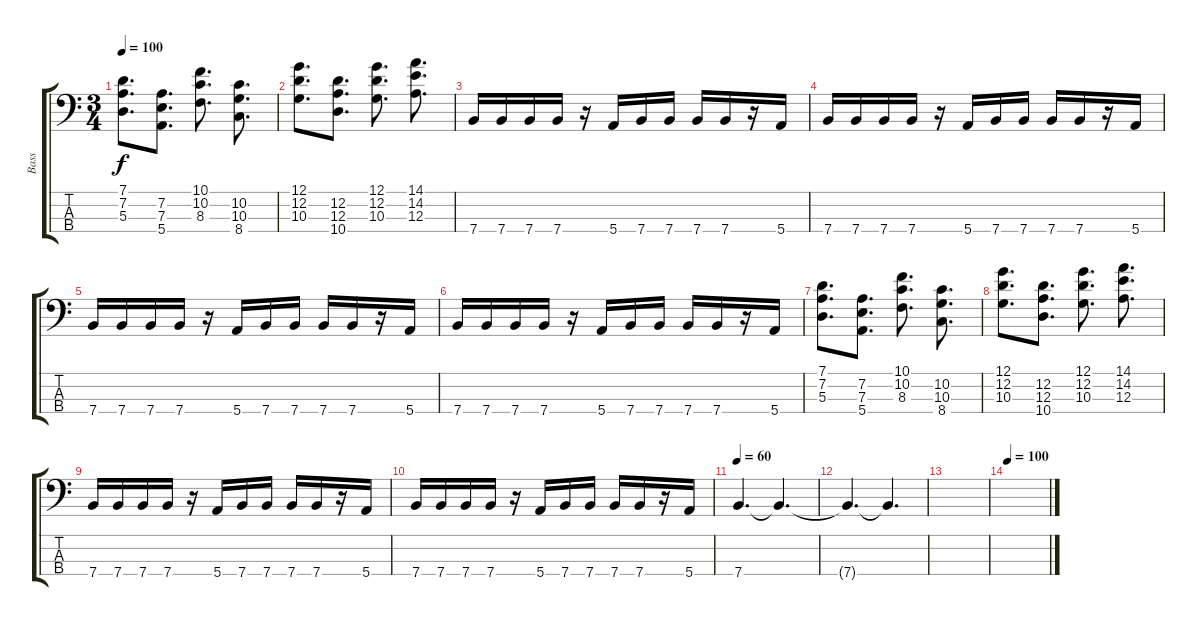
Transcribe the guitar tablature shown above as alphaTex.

\track ("Bass" "Bass") {instrument electricbassfinger}
\staff {score tabs}
\tuning (G2 D2 A1 E1) {hide}
\ts (3 4)
\tempo 100
\clef f4
\ks c
(7.1 7.2 5.3).8{d dy f} (7.2 7.3 5.4).8{d} (10.1 10.2 8.3).8{d} (10.2 10.3 8.4).8{d} |
(12.1 12.2 10.3).8{d} (12.2 12.3 10.4).8{d} (12.1 12.2 10.3).8{d} (14.1 14.2 12.3).8{d} |
7.4.16 7.4.16 7.4.16 7.4.16 r.16 5.4.16 7.4.16 7.4.16 7.4.16 7.4.16 r.16 5.4.16 |
7.4.16 7.4.16 7.4.16 7.4.16 r.16 5.4.16 7.4.16 7.4.16 7.4.16 7.4.16 r.16 5.4.16 |
7.4.16 7.4.16 7.4.16 7.4.16 r.16 5.4.16 7.4.16 7.4.16 7.4.16 7.4.16 r.16 5.4.16 |
7.4.16 7.4.16 7.4.16 7.4.16 r.16 5.4.16 7.4.16 7.4.16 7.4.16 7.4.16 r.16 5.4.16 |
(7.1 7.2 5.3).8{d} (7.2 7.3 5.4).8{d} (10.1 10.2 8.3).8{d} (10.2 10.3 8.4).8{d} |
(12.1 12.2 10.3).8{d} (12.2 12.3 10.4).8{d} (12.1 12.2 10.3).8{d} (14.1 14.2 12.3).8{d} |
7.4.16 7.4.16 7.4.16 7.4.16 r.16 5.4.16 7.4.16 7.4.16 7.4.16 7.4.16 r.16 5.4.16 |
7.4.16 7.4.16 7.4.16 7.4.16 r.16 5.4.16 7.4.16 7.4.16 7.4.16 7.4.16 r.16 5.4.16 |
\tempo 60
7.4.4{d} 7.4{t}.4{d} |
7.4{t}.4{d} 7.4{t}.4{d} |
|
\tempo 100
